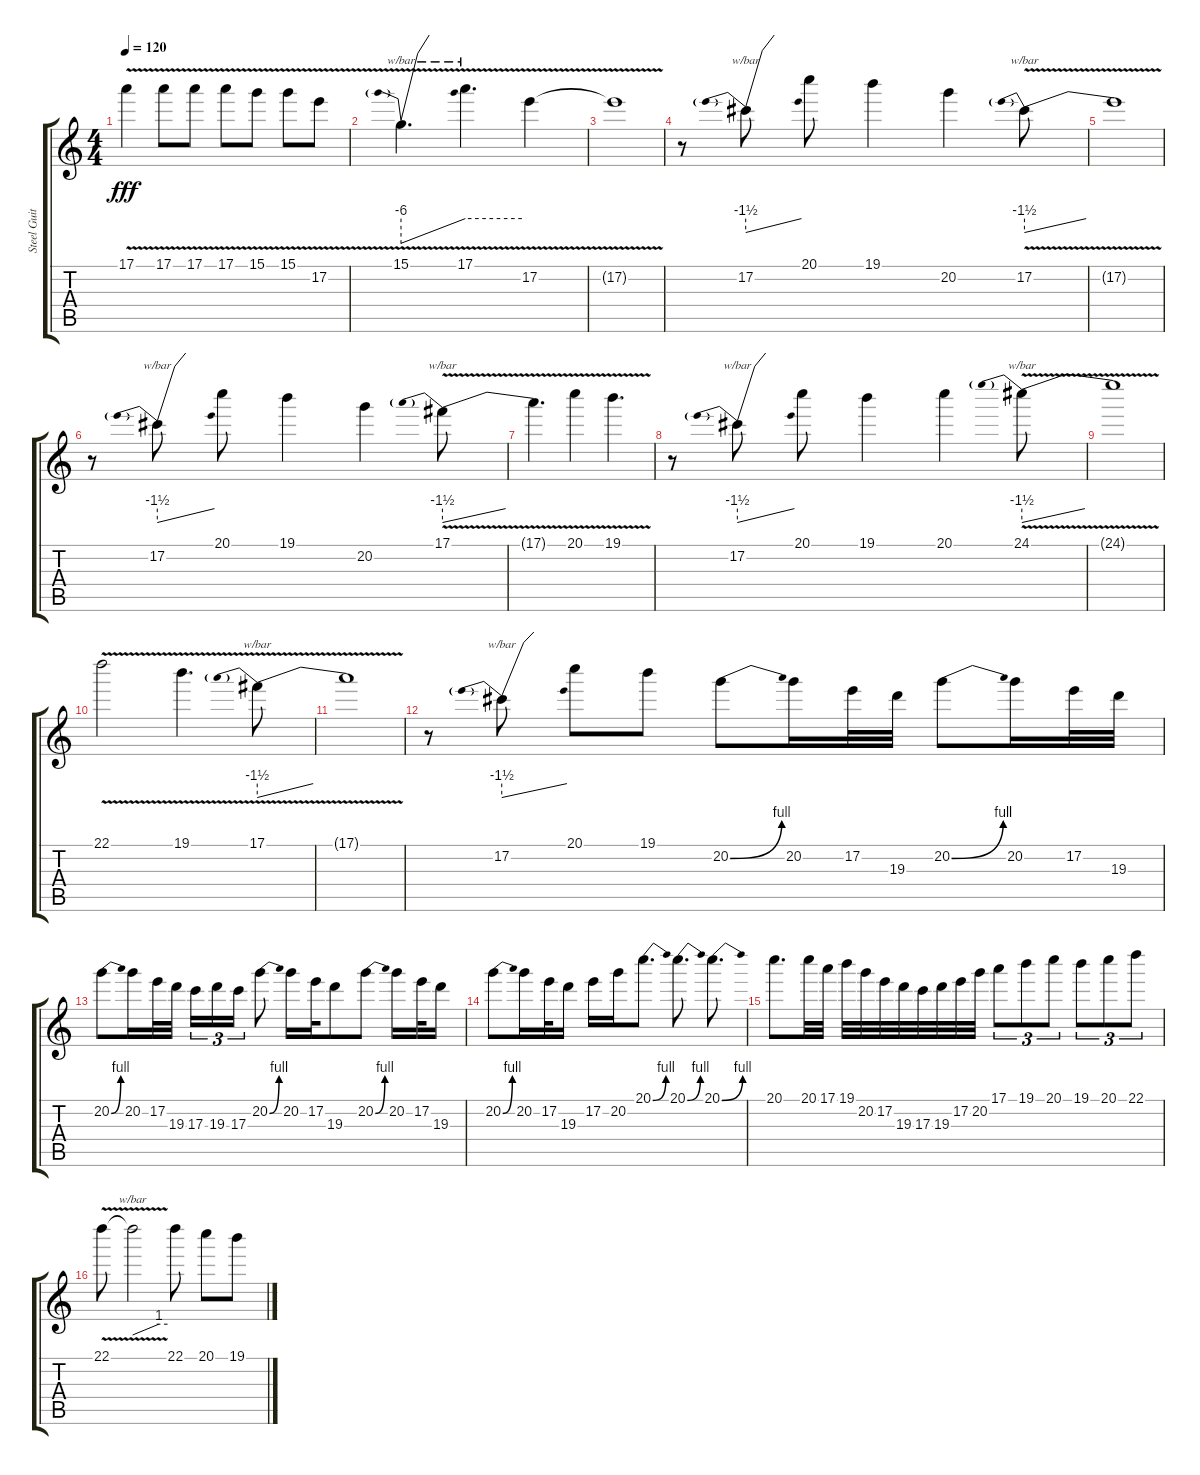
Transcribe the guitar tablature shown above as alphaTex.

\track ("Steel Guitar" "Steel Guit") {instrument acousticguitarsteel}
\staff {score tabs}
\tuning (E4 B3 G3 D3 A2 E2) {hide}
\ts (4 4)
\tempo 120
\clef g2
\ks c
17.1{v}.4{dy fff} 17.1{v}.8 17.1{v}.8 17.1{v}.8 15.1{v}.8 15.1{v}.8 17.2{v}.8 |
15.1{v}.4{d tbe (predivedive default 0 -24 60 0)} 17.1{v}.4{d tbe (hold default 0 0 60 0)} 17.2{v}.4 |
17.2{v t}.1 |
r.8 17.2.8{tbe (predivedive default 0 -6 60 0)} 20.1.8 19.1.4 20.2.4 17.2{v}.8{tbe (predivedive default 0 -6 60 0)} |
17.2{v t}.1 |
r.8 17.2.8{tbe (predivedive default 0 -6 60 0)} 20.1.8 19.1.4 20.2.4 17.1{v}.8{tbe (predivedive default 0 -6 60 0)} |
17.1{v t}.4{d} 20.1{v}.4 19.1{v}.4{d} |
r.8 17.2.8{tbe (predivedive default 0 -6 60 0)} 20.1.8 19.1.4 20.1.4 24.1{v}.8{tbe (predivedive default 0 -6 60 0)} |
24.1{v t}.1 |
22.1{v}.2 19.1{v}.4{d} 17.1{v}.8{tbe (predivedive default 0 -6 60 0)} |
17.1{v t}.1 |
r.8 17.2.8{tbe (predivedive default 0 -6 60 0)} 20.1.8 19.1.8 20.2{be (bend 0 0 60 4)}.8 20.2.16 17.2.32 19.3.32 20.2{be (bend 0 0 60 4)}.8 20.2.16 17.2.32 19.3.32 |
20.2{be (bend 0 0 60 4)}.8 20.2.16 17.2.32 19.3.32 17.3.16{tu (3 2)} 19.3.16{tu (3 2)} 17.3.16{tu (3 2)} 20.2{be (bend 0 0 60 4)}.8 20.2.16 17.2.32 19.3.8 20.2{be (bend 0 0 60 4)}.8 20.2.16 17.2.32 19.3.16 |
20.2{be (bend 0 0 60 4)}.8 20.2.16 17.2.32 19.3.16 17.2.16 20.2.16 20.1{be (bend 0 0 60 4)}.8{d} 20.1{be (bend 0 0 60 4)}.8{d} 20.1{be (bend 0 0 60 4)}.8{d} |
20.1.8{d} 20.1.32 17.1.32 19.1.32 20.2.32 17.2.32 19.3.32 17.3.32 19.3.32 17.2.32 20.2.32 17.1.8{tu (3 2)} 19.1.8{tu (3 2)} 20.1.8{tu (3 2)} 19.1.8{tu (3 2)} 20.1.8{tu (3 2)} 22.1.8{tu (3 2)} |
22.1{v}.8 22.1{v t}.2{tbe (custom default 0 0 45 4 60 4)} 22.1.8 20.1.8 19.1.8
